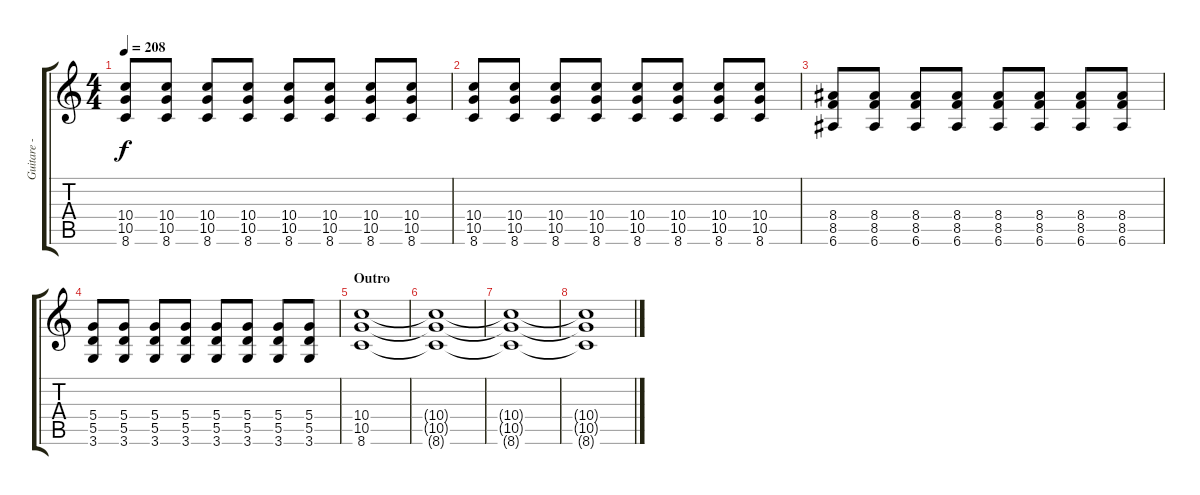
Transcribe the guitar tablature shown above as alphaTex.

\track ("Guitare - Yves " "Guitare - ") {instrument distortionguitar}
\staff {score tabs}
\tuning (E4 B3 G3 D3 A2 E2) {hide}
\ts (4 4)
\tempo 208
\clef g2
\ks c
(10.4 10.5 8.6).8{dy f} (10.4 10.5 8.6).8 (10.4 10.5 8.6).8 (10.4 10.5 8.6).8 (10.4 10.5 8.6).8 (10.4 10.5 8.6).8 (10.4 10.5 8.6).8 (10.4 10.5 8.6).8 |
(10.4 10.5 8.6).8 (10.4 10.5 8.6).8 (10.4 10.5 8.6).8 (10.4 10.5 8.6).8 (10.4 10.5 8.6).8 (10.4 10.5 8.6).8 (10.4 10.5 8.6).8 (10.4 10.5 8.6).8 |
(8.4 8.5 6.6).8 (8.4 8.5 6.6).8 (8.4 8.5 6.6).8 (8.4 8.5 6.6).8 (8.4 8.5 6.6).8 (8.4 8.5 6.6).8 (8.4 8.5 6.6).8 (8.4 8.5 6.6).8 |
(5.4 5.5 3.6).8 (5.4 5.5 3.6).8 (5.4 5.5 3.6).8 (5.4 5.5 3.6).8 (5.4 5.5 3.6).8 (5.4 5.5 3.6).8 (5.4 5.5 3.6).8 (5.4 5.5 3.6).8 |
\section ("" "Outro")
(10.4 10.5 8.6).1 |
(10.4{t} 10.5{t} 8.6{t}).1{volume 5} |
(10.4{t} 10.5{t} 8.6{t}).1 |
(10.4{t} 10.5{t} 8.6{t}).1{volume 0}
